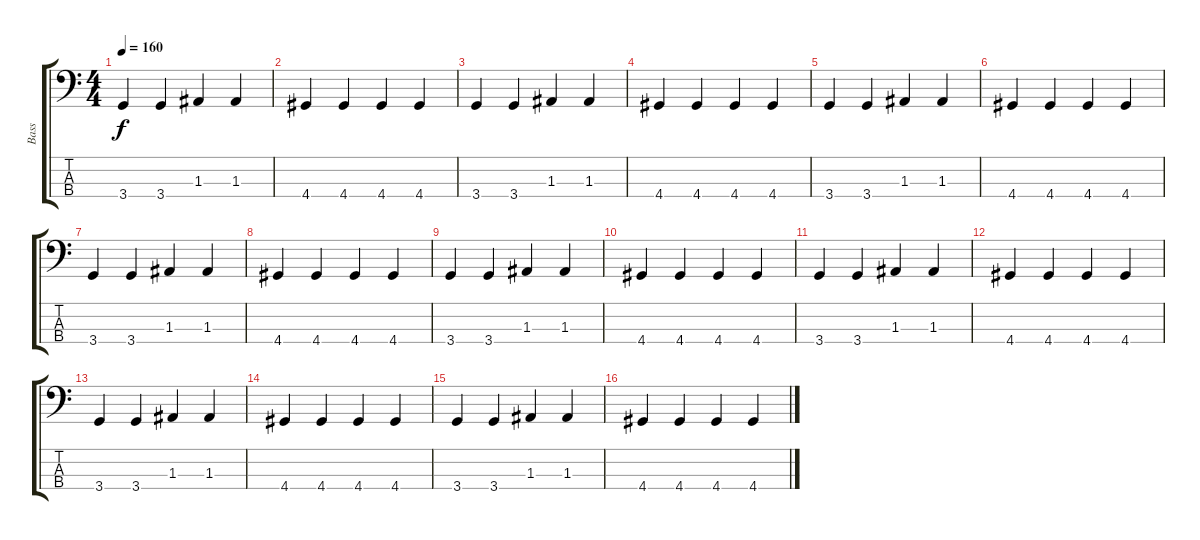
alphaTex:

\track ("Bass" "Bass") {instrument electricbasspick}
\staff {score tabs}
\tuning (G2 D2 A1 E1) {hide}
\ts (4 4)
\tempo 160
\clef f4
\ks c
3.4.4{dy f} 3.4.4 1.3.4 1.3.4 |
4.4.4 4.4.4 4.4.4 4.4.4 |
3.4.4 3.4.4 1.3.4 1.3.4 |
4.4.4 4.4.4 4.4.4 4.4.4 |
3.4.4 3.4.4 1.3.4 1.3.4 |
4.4.4 4.4.4 4.4.4 4.4.4 |
3.4.4 3.4.4 1.3.4 1.3.4 |
4.4.4 4.4.4 4.4.4 4.4.4 |
3.4.4 3.4.4 1.3.4 1.3.4 |
4.4.4 4.4.4 4.4.4 4.4.4 |
3.4.4 3.4.4 1.3.4 1.3.4 |
4.4.4 4.4.4 4.4.4 4.4.4 |
3.4.4 3.4.4 1.3.4 1.3.4 |
4.4.4 4.4.4 4.4.4 4.4.4 |
3.4.4 3.4.4 1.3.4 1.3.4 |
4.4.4 4.4.4 4.4.4 4.4.4
